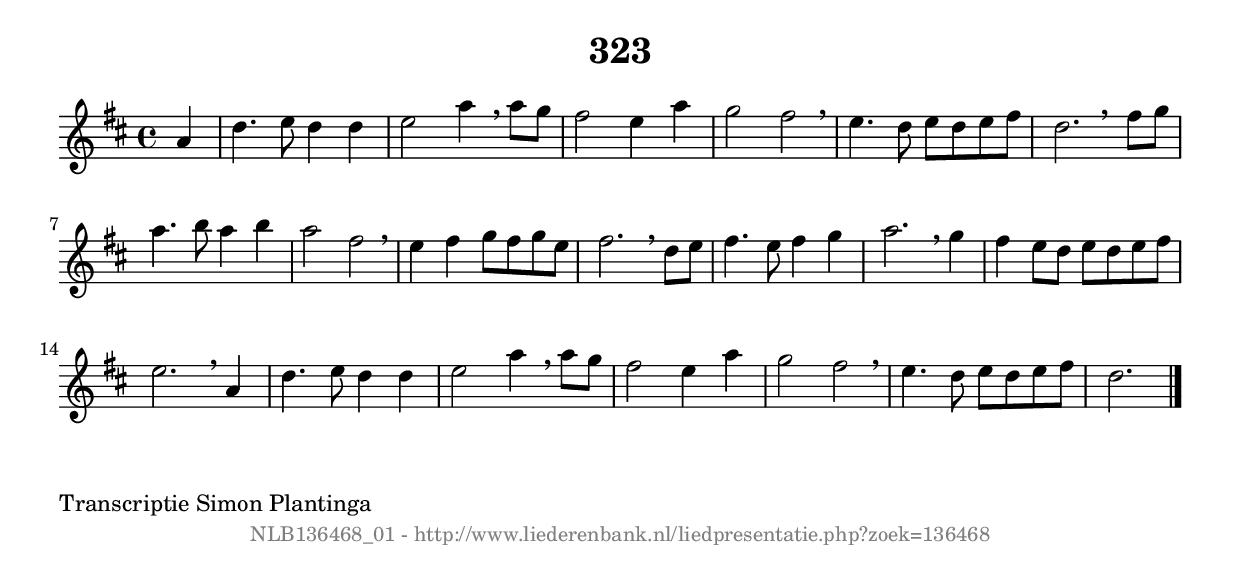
%
% produced by wce2krn 1.64 (7 June 2014)
%
\version"2.16"
#(append! paper-alist '(("long" . (cons (* 210 mm) (* 2000 mm)))))
#(set-default-paper-size "long")
sb = {\breathe}
mBreak = {\breathe }
bBreak = {\breathe }
x = {\once\override NoteHead #'style = #'cross }
gl=\glissando
itime={\override Staff.TimeSignature #'stencil = ##f }
ficta = {\once\set suggestAccidentals = ##t}
fine = {\once\override Score.RehearsalMark #'self-alignment-X = #1 \mark \markup {\italic{Fine}}}
dc = {\once\override Score.RehearsalMark #'self-alignment-X = #1 \mark \markup {\italic{D.C.}}}
dcf = {\once\override Score.RehearsalMark #'self-alignment-X = #1 \mark \markup {\italic{D.C. al Fine}}}
dcc = {\once\override Score.RehearsalMark #'self-alignment-X = #1 \mark \markup {\italic{D.C. al Coda}}}
ds = {\once\override Score.RehearsalMark #'self-alignment-X = #1 \mark \markup {\italic{D.S.}}}
dsf = {\once\override Score.RehearsalMark #'self-alignment-X = #1 \mark \markup {\italic{D.S. al Fine}}}
dsc = {\once\override Score.RehearsalMark #'self-alignment-X = #1 \mark \markup {\italic{D.S. al Coda}}}
pv = {\set Score.repeatCommands = #'((volta "1"))}
sv = {\set Score.repeatCommands = #'((volta "2"))}
tv = {\set Score.repeatCommands = #'((volta "3"))}
qv = {\set Score.repeatCommands = #'((volta "4"))}
xv = {\set Score.repeatCommands = #'((volta #f))}
\header{ tagline = ""
title = "323"
}
\score {{
\key d \major
\relative g'
{
\set melismaBusyProperties = #'()
\partial 32*8
\time 4/4
\tempo 4=120
\override Score.MetronomeMark #'transparent = ##t
\override Score.RehearsalMark #'break-visibility = #(vector #t #t #f)
a4 | d4. e8 d4 d4 | e2 a4 \sb a8 g8 | fis2 e4 a4 | g2 fis2 \sb | e4. d8 e8 d8 e8 fis8 | d2. \bar ":|:" \bBreak
fis8 g8 | a4. b8 a4 b4 | a2 fis2 \sb | e4 fis4 g8 fis8 g8 e8 | fis2. \sb d8 e8 | fis4. e8 fis4 g4 | a2. \mBreak
g4 | fis4 e8 d8 e8 d8 e8 fis8 | e2. \sb a,4 | d4. e8 d4 d4 | e2 a4 \sb a8 g8 | fis2 e4 a4 | g2 fis2 \sb | e4. d8 e8 d8 e8 fis8 | d2. \bar "|."
 }}
 \midi { }
 \layout {
            indent = 0.0\cm
}
}
\markup { \wordwrap-string #" 
Transcriptie Simon Plantinga
"}
\markup { \vspace #0 } \markup { \with-color #grey \fill-line { \center-column { \smaller "NLB136468_01 - http://www.liederenbank.nl/liedpresentatie.php?zoek=136468" } } }
